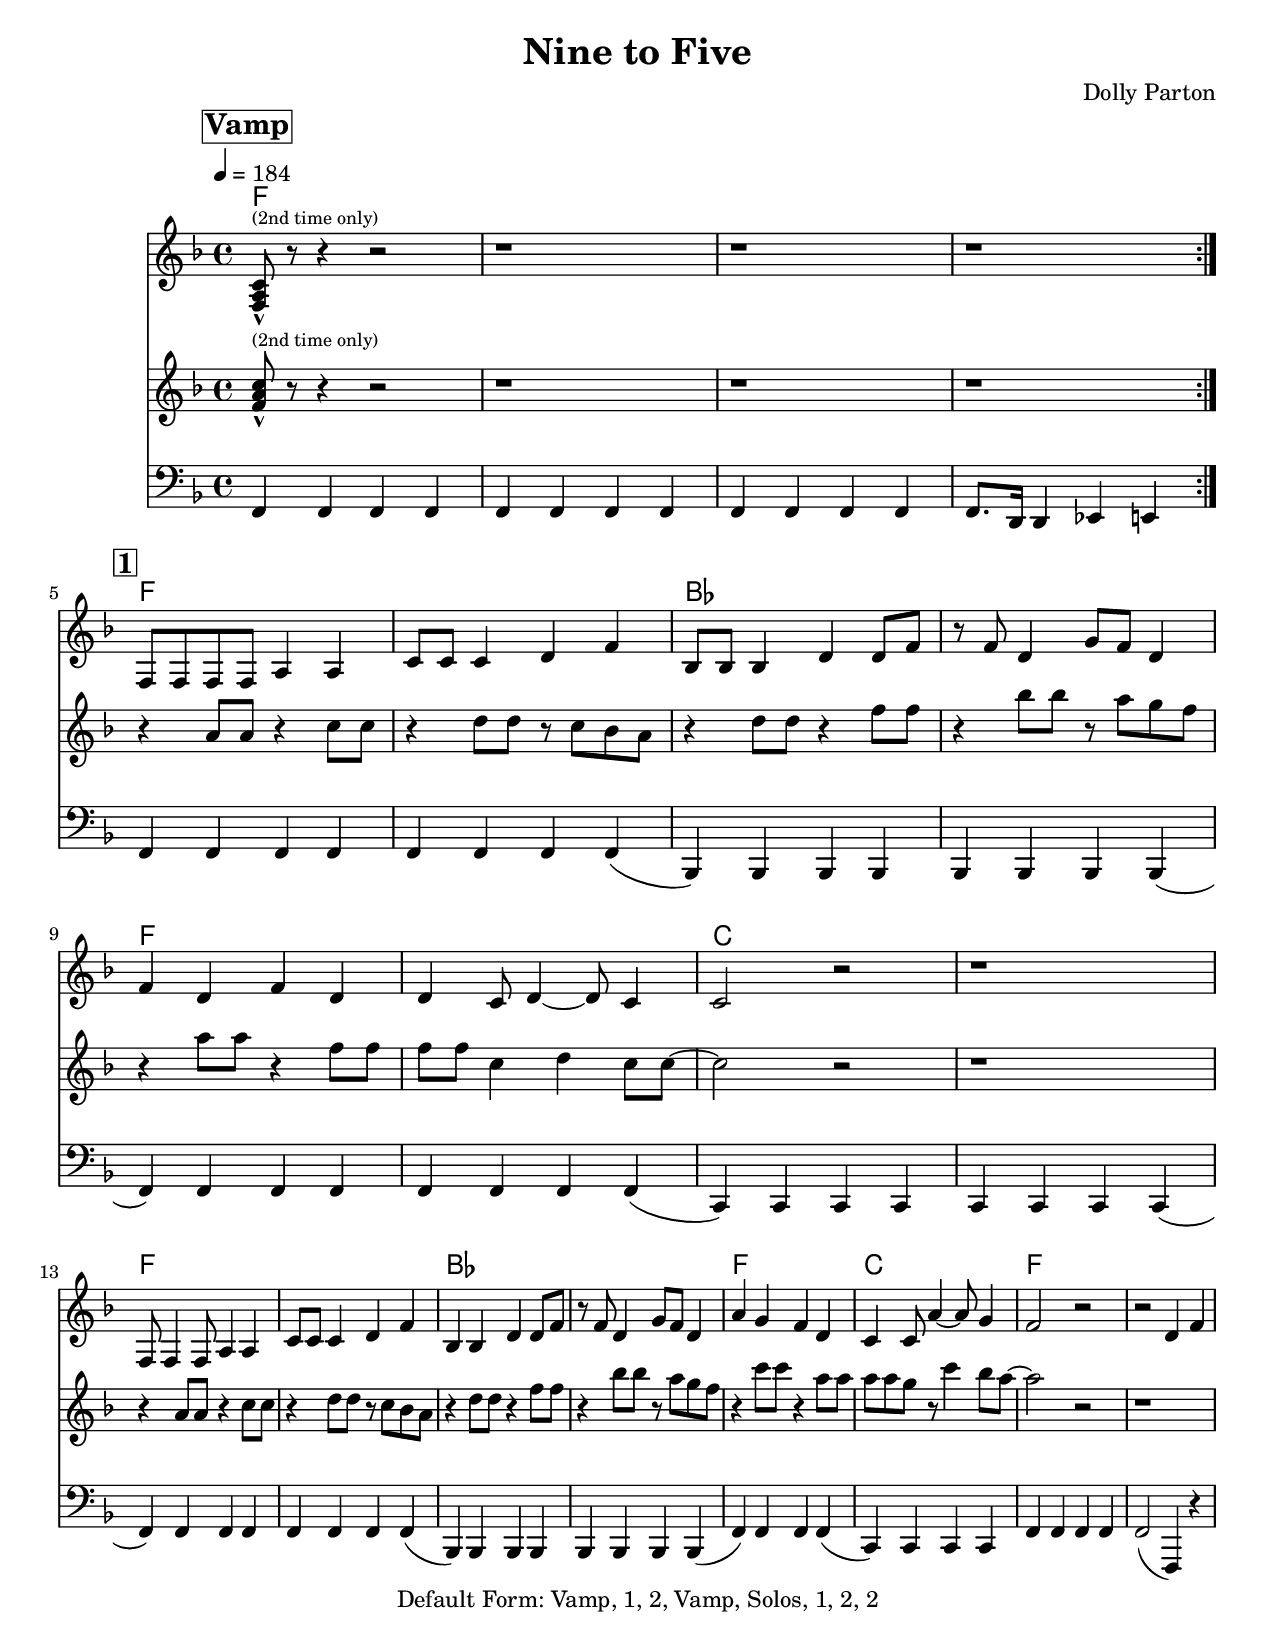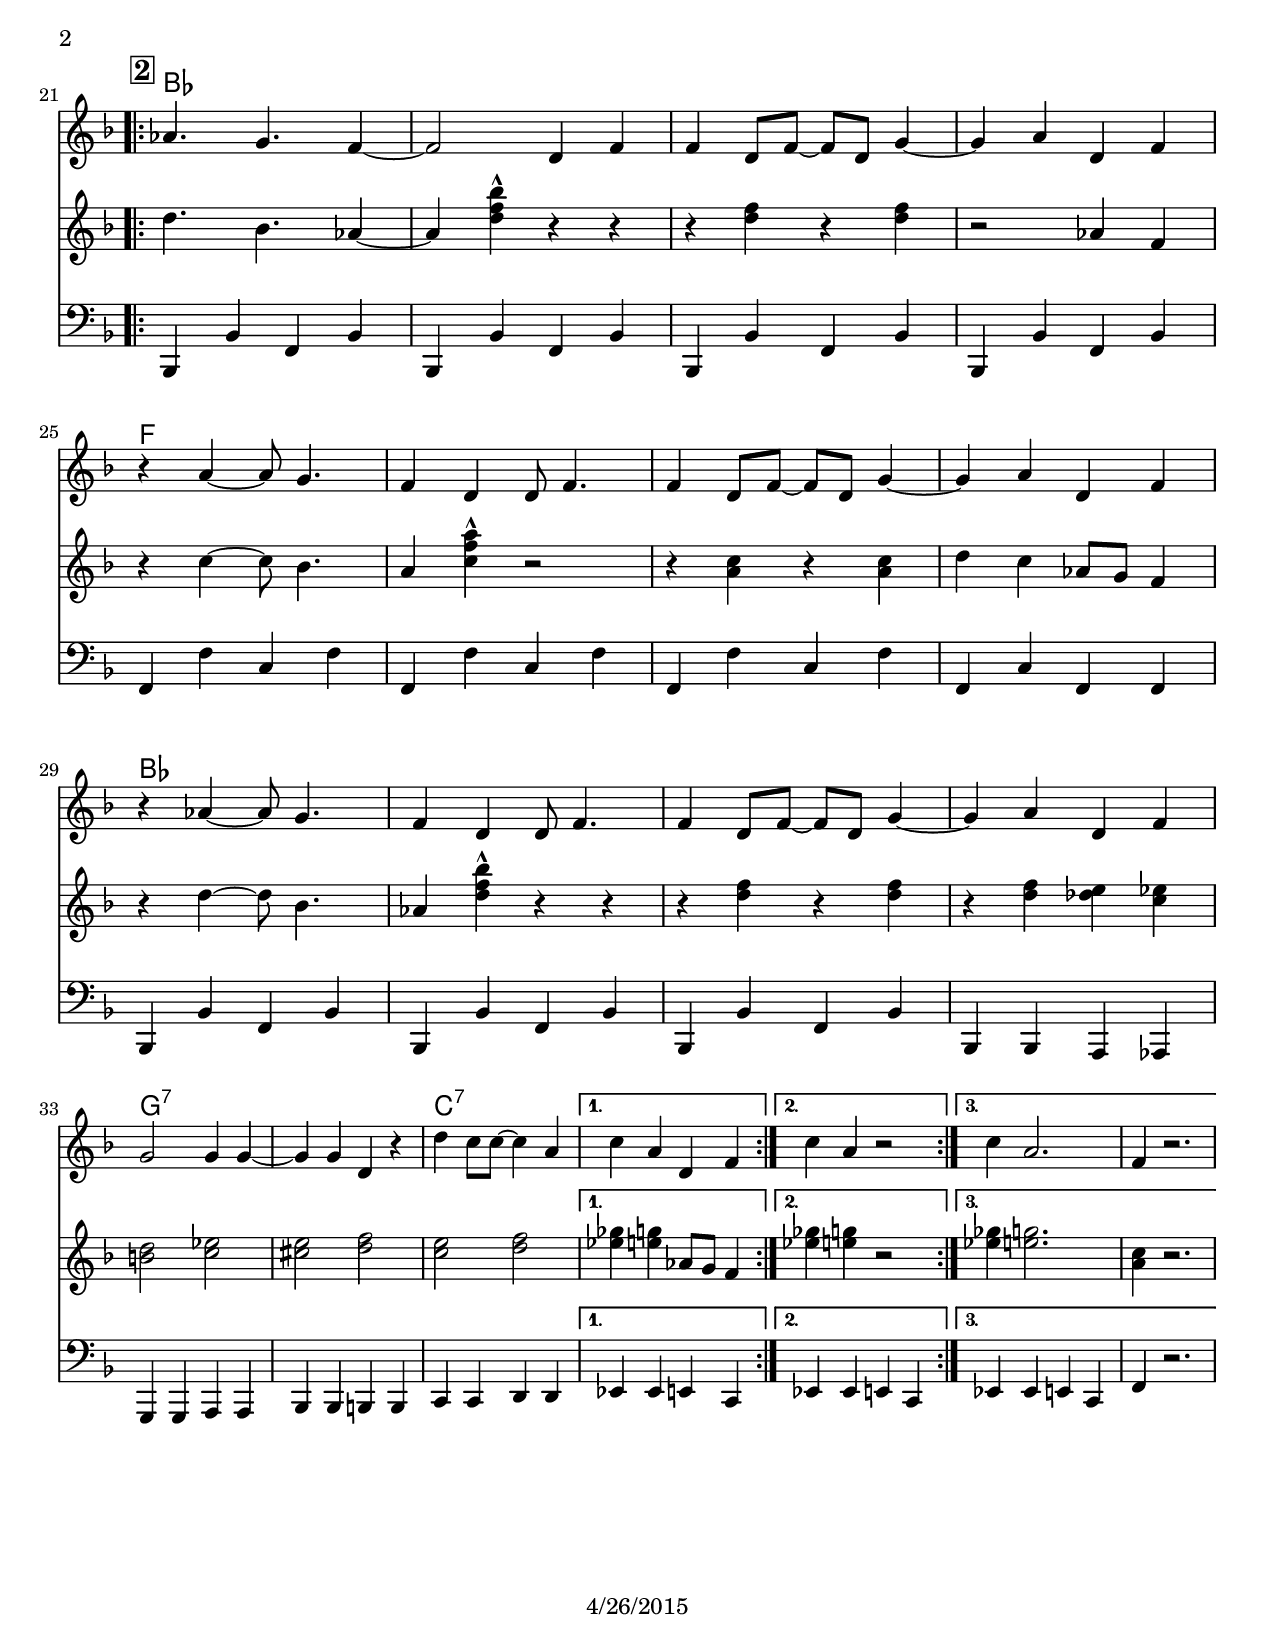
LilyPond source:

\version "2.12.1"

\header { 
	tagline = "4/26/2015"

  title = "Nine to Five"
  composer = "Dolly Parton"
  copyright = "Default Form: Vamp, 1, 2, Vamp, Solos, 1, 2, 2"

}

%place a mark at bottom right
markdownright = { \once \override Score.RehearsalMark #'break-visibility = #begin-of-line-invisible \once \override Score.RehearsalMark #'self-alignment-X = #RIGHT \once \override Score.RehearsalMark #'direction = #DOWN }

%music pieces
%part: melody
melody = {
  \relative c {
    \key f \major
    \set Score.markFormatter = #format-mark-box-letters
    \override Score.RehearsalMark #'self-alignment-X = #LEFT

    \mark \markup \box \bold "Vamp"
    \repeat volta 2 {
      <f a c>8-^ ^\markup {\tiny "(2nd time only)"} r8 r4 r2 | r1 | r1 | r1 |
    }
    \break \mark \markup \box \bold "1"
    f8 f f f a4 a | c8 c c4 d f | bes,8 bes bes4 d d8 f8| r8 f8 d4 g8 f d4 |


    f4 d f d | d c8 d4~ d8 c4 | c2 r2 | r1 |
    \break
    f,8 f4 f8 a4 a | c8 c c4 d f | bes,4 bes4 d4 d8 f | r8 f8 d4 g8 f d4 |

    a'4 g f d | c4 c8 a'4~ a8 g4 | f2 r2 | r2 d4 f |
    \break \mark \markup \box \bold "2"

    \repeat volta 3 {
      as4. g4. f4~ | f2 d4 f | f d8 f~ f d g4~ | g a d, f |
      \break
      r4 a4~ a8 g4. | f4 d d8 f4. | f4 d8 f~ f d g4~ | g a d, f |

      \break
      r4 as4~ as8 g4. |  f4 d d8 f4. | f4 d8 f~ f d g4~ | g a d, f |

      \break
      g2  g4 g~ | g g d r4 | d' c8 c8 ~c4 a |
    }
    \alternative {
      {  c4 a d,4 f }
      {  c'4 a r2| }
      {  c4 a2.|f4 r2.|  }

    }
  }
}

%part: tenor
tenor = {
  \relative c' {
    \key f \major
    \mark \markup \box \bold "Vamp"
    \repeat volta 2 {
      <f a c>8-^  ^\markup {\tiny "(2nd time only)"} r8 r4 r2 |  r1 | r1 | r1 |
    }
    \break \mark \markup \box \bold "1"
    r4 a8 a r4 c8 c | r4 d8 d r c bes a | r4 d8 d r4 f8 f| r4 bes8 bes r a g f |
    r4 a8 a r4 f8 f | f f c4 d4 c8 c~ | c2 r2 | r1 |
    \break
    r4 a8 a r4 c8 c | r4 d8 d r c bes a | r4 d8 d r4 f8 f| r4 bes8 bes r a g f |
    r4 c'8 c r4 a8 a | a8 a g r8 c4 bes8 a~ | a2 r2 | r1

    \break \mark \markup \box \bold "2"
    \repeat volta 3 {
      d,4. bes4. aes4~| aes <d f bes>-^ r r | r <d f> r <d f> | r2 aes4 f |
      r c'~ c8 bes4. | a4 <c f a>-^ r2 | r4 <a c> r <a c> | d c aes8 g f4 |
      \break
      r4 d'4~ d8 bes4. | aes4 <d f bes>-^ r r | r <d f> r <d f> | r <d f> <des e> <c ees> |
      <b d>2 <c es> | <cis e> <d f> | <c e> <d f>
    }
    \alternative {
      { <ees ges>4 <e g> aes,8 g f4 }
      { <ees' ges>4 <e g> r2 }
      { <ees ges>4 <e g>2. | <a, c>4 r2. }

    }
  }
}

%part: bass
bass = {
  \relative c, {
    \key f \major
    \mark \markup \box \bold "Vamp"
    \repeat volta 2 {

      f4 f f f | f f f f | f f f f | f8. d16 d4 es e |
    }
    \break \mark \markup \box \bold "1"

    f4 f f f | f f f f (| bes,) bes bes bes | bes bes bes bes (|

    f') f f f | f f f f (| c) c c c | c c c c (|
    \break
    f4) f f f | f f f f (| bes,) bes bes bes | bes bes bes bes (|
    f') f f f (| c) c c c | f f f f | f2 (f,4) r4 |
    \break \mark \markup \box \bold "2"
    \repeat volta 3 {
      bes bes' f bes | bes, bes' f bes | bes, bes' f bes | bes, bes' f bes |
      \break
      f f' c f | f, f' c f | f, f' c f | f, c' f, f |
      \break
      bes, bes' f bes | bes, bes' f bes  |bes, bes' f bes | bes, bes a as |
      \break
      g g a a | bes bes b b | c c d d |
    }
    \alternative {
      {  es es e c | }
      {  es es e c | }
      {  es es e c | f4 r2. }

    }
  }
}

%part: changes
changes = \chordmode {
  f1 | f1 | f1 | f1
  \break \mark \markup \box \bold "1"
  f1 | f1 | bes1 | bes1|
  f1 | f1 | c1 | c1 |
  f1 | f1 | bes1 | bes1 |
  f1 | c1 | f1 | f1 |
  \break \mark \markup \box \bold "2"
  bes1 | bes1 | bes1 | bes1 |
  f1 | f1 | f1 | f1 |
  bes1 | bes1 | bes1 | bes1 |
  g1:7 | g1:7 | c1:7 | c1:7 |
}


%%Generated layout
%------------------Code to 'naturalize' music - get rid of double-sharps, E#, etc.-----------------
#(define (naturalize-pitch p)
  (let ((o (ly:pitch-octave p))
        (a (* 4 (ly:pitch-alteration p)))
        ;; alteration, a, in quarter tone steps,
        ;; for historical reasons
        (n (ly:pitch-notename p)))
    (cond
     ((and (> a 1) (or (eq? n 6) (eq? n 2)))
      (set! a (- a 2))
      (set! n (+ n 1)))
     ((and (< a -1) (or (eq? n 0) (eq? n 3)))
      (set! a (+ a 2))
      (set! n (- n 1))))
    (cond
     ((> a 2) (set! a (- a 4)) (set! n (+ n 1)))
     ((< a -2) (set! a (+ a 4)) (set! n (- n 1))))
    (if (< n 0) (begin (set! o (- o 1)) (set! n (+ n 7))))
    (if (> n 6) (begin (set! o (+ o 1)) (set! n (- n 7))))
    (ly:make-pitch o n (/ a 4))))

#(define (naturalize music)
  (let ((es (ly:music-property music 'elements))
        (e (ly:music-property music 'element))
        (p (ly:music-property music 'pitch)))
    (if (pair? es)
       (ly:music-set-property!
         music 'elements
         (map (lambda (x) (naturalize x)) es)))
    (if (ly:music? e)
       (ly:music-set-property!
         music 'element
         (naturalize e)))
    (if (ly:pitch? p)
       (begin
         (set! p (naturalize-pitch p))
         (ly:music-set-property! music 'pitch p)))
    music))

naturalizeMusic =
#(define-music-function (parser location m)
  (ly:music?)
  (naturalize m))
%-----------------End Naturalization code---------------

#(set-default-paper-size "letter")
\book {
	\score { <<
			\set Score.markFormatter = #format-mark-box-numbers
			
		\transpose c c \new ChordNames { \set chordChanges = ##t \changes }
		\new Staff \with { \consists "Volta_engraver" } {  \set Staff.midiInstrument = #"trumpet" \clef treble
			\tempo   4 = 184
			\override Score.RehearsalMark #'self-alignment-X = #LEFT
			\melody
		}
		\new Staff \with { \consists "Volta_engraver" } {  \set Staff.midiInstrument = #"trombone" \clef treble
			\override Score.RehearsalMark #'self-alignment-X = #LEFT
			\tenor
		}
		\new Staff \with { \consists "Volta_engraver" } {  \set Staff.midiInstrument = #"tuba" \clef bass
			\override Score.RehearsalMark #'self-alignment-X = #LEFT
			\bass
		}
	>> \layout { \context { \Score \remove "Volta_engraver" } } }  
}